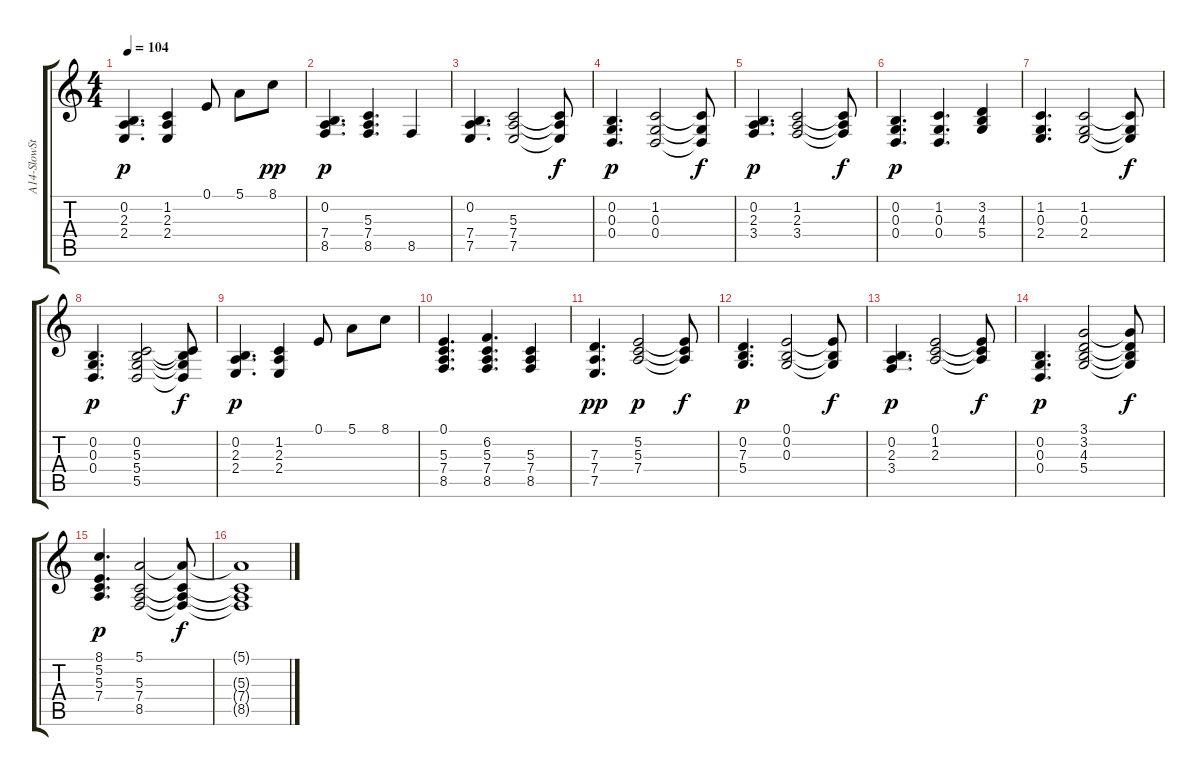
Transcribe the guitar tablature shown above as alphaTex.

\track ("A14-SlowStrings2" "A14-SlowSt") {instrument stringensemble2}
\staff {score tabs}
\tuning (E4 B3 G3 D3 A2 E2) {hide}
\ts (4 4)
\tempo 104
\clef g2
\ks c
(0.2 2.3 2.4).4{d dy p} (1.2 2.3 2.4).4 0.1.8 5.1.8 8.1.8{dy pp} |
(0.2 7.4 8.5).4{d dy p} (5.3 7.4 8.5).4{d} 8.5.4 |
(0.2 7.4 7.5).4{d} (5.3 7.4 7.5).2 (5.3{t} 7.4{t} 7.5{t}).8{dy f} |
(0.2 0.3 0.4).4{d dy p} (1.2 0.3 0.4).2 (1.2{t} 0.3{t} 0.4{t}).8{dy f} |
(0.2 2.3 3.4).4{d dy p} (1.2 2.3 3.4).2 (1.2{t} 2.3{t} 3.4{t}).8{dy f} |
(0.2 0.3 0.4).4{d dy p} (1.2 0.3 0.4).4{d} (3.2 4.3 5.4).4 |
(1.2 0.3 2.4).4{d} (1.2 0.3 2.4).2 (1.2{t} 0.3{t} 2.4{t}).8{dy f} |
(0.2 0.3 0.4).4{d dy p} (0.2 5.3 5.4 5.5).2 (0.2{t} 5.3{t} 5.4{t} 5.5{t}).8{dy f} |
(0.2 2.3 2.4).4{d dy p} (1.2 2.3 2.4).4 0.1.8 5.1.8 8.1.8 |
(0.1 5.3 7.4 8.5).4{d} (6.2 5.3 7.4 8.5).4{d} (5.3 7.4 8.5).4 |
(7.3 7.4 7.5).4{d dy pp} (5.2 5.3 7.4).2{dy p} (5.2{t} 5.3{t} 7.4{t}).8{dy f} |
(0.2 7.3 5.4).4{d dy p} (0.1 0.2 0.3).2 (0.1{t} 0.2{t} 0.3{t}).8{dy f} |
(0.2 2.3 3.4).4{d dy p} (0.1 1.2 2.3).2 (0.1{t} 1.2{t} 2.3{t}).8{dy f} |
(0.2 0.3 0.4).4{d dy p} (3.1 3.2 4.3 5.4).2 (3.1{t} 3.2{t} 4.3{t} 5.4{t}).8{dy f} |
(8.1 5.2 5.3 7.4).4{d dy p} (5.1 5.3 7.4 8.5).2 (5.1{t} 5.3{t} 7.4{t} 8.5{t}).8{dy f} |
(5.1{t} 5.3{t} 7.4{t} 8.5{t}).1
